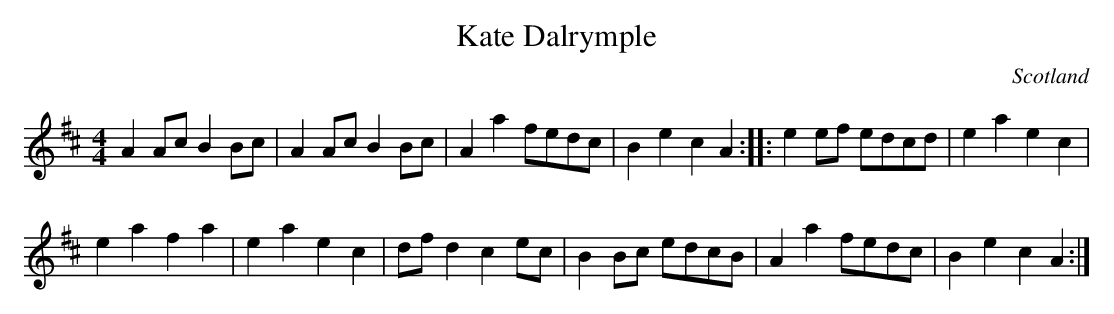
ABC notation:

X:1
T:Kate Dalrymple
M:4/4
O:Scotland
K:A mixolydian
A2Ac B2Bc|A2Ac B2Bc|A2a2 fedc|B2e2 c2A2 ::\
e2ef edcd|e2a2 e2c2|
e2a2 f2a2|e2a2 e2c2|\
dfd2 c2ec|B2Bc edcB|A2a2 fedc|B2e2 c2A2:|
